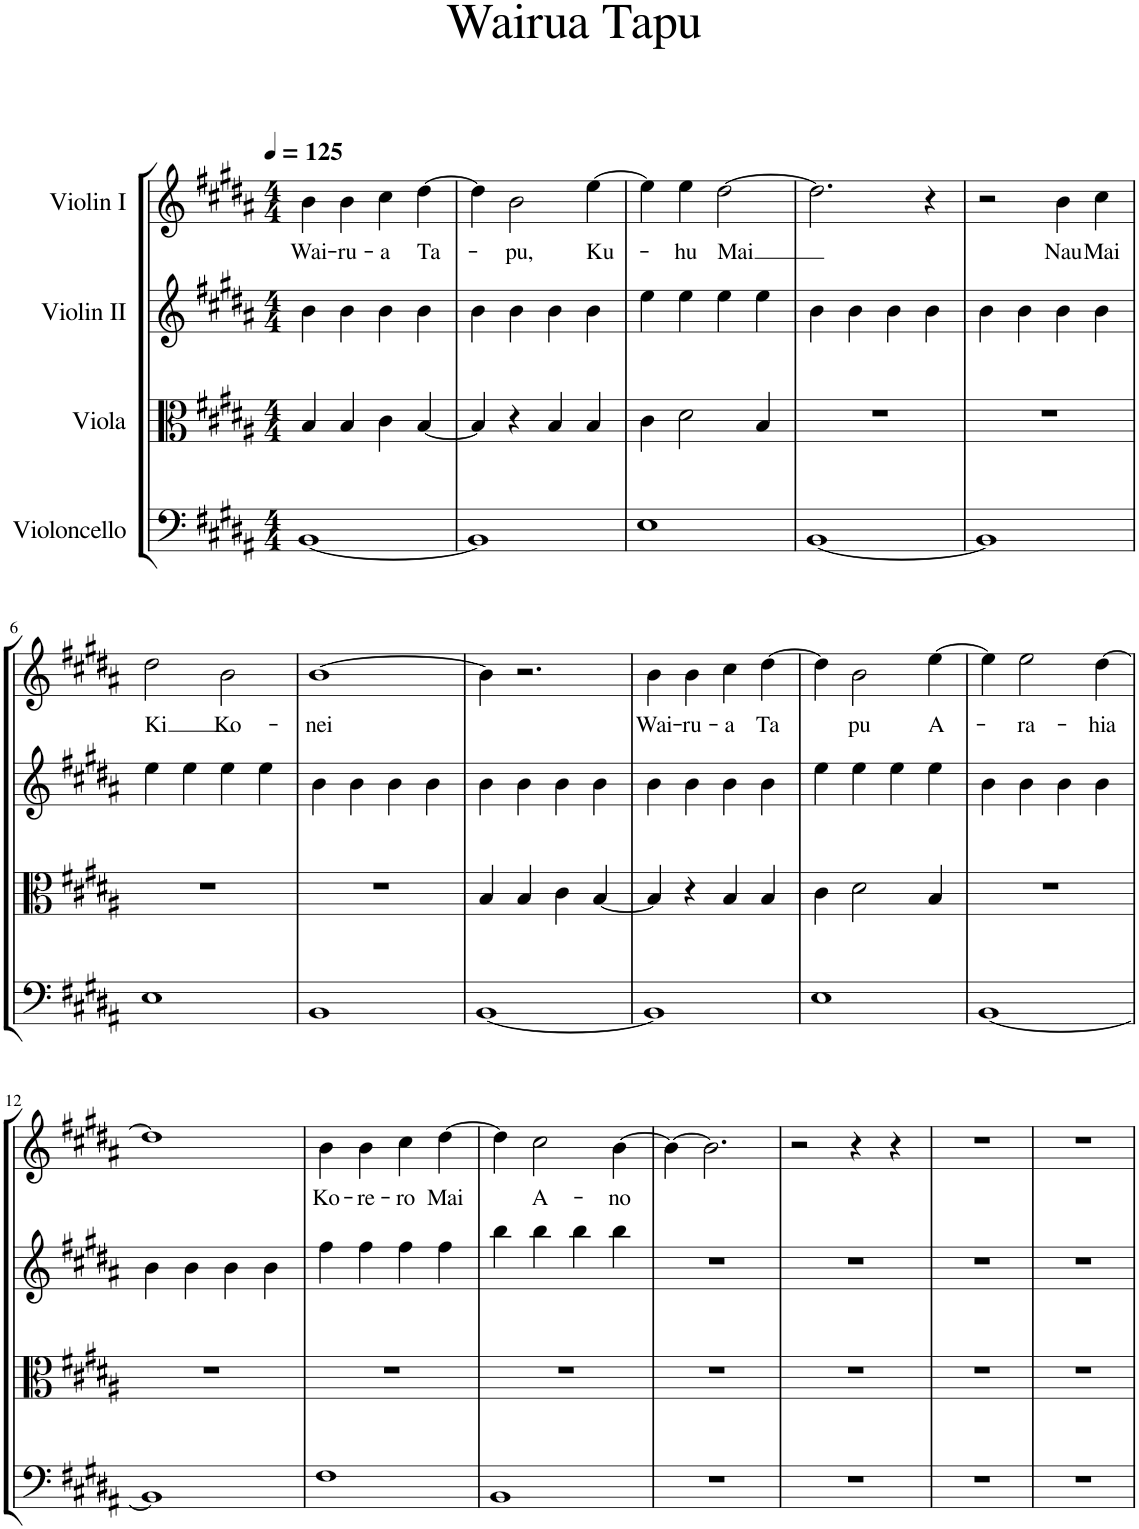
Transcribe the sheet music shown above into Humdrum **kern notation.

**kern	**kern	**kern	**kern	**text
*part4	*part3	*part2	*part1	*part1
*staff4	*staff3	*staff2	*staff1	*staff1
*I"Violoncello	*I"Viola	*I"Violin II	*I"Violin I	*
*I'Vc	*I'Vla	*I'Vln	*I'Vln	*
*clefF4	*clefC3	*clefG2	*clefG2	*
*k[f#c#g#d#a#]	*k[f#c#g#d#a#]	*k[f#c#g#d#a#]	*k[f#c#g#d#a#]	*
*M4/4	*M4/4	*M4/4	*M4/4	*
*MM125	*MM125	*MM125	*MM125	*
=1	=1	=1	=1	=1
!	!	!	!	!LO:LY:b
[1BB	4B/	4b\	4b\	Wai-
!	!	!	!	!LO:LY:b
.	4B/	4b\	4b\	-ru-
!	!	!	!	!LO:LY:b
.	4c#\	4b\	4cc#\	-a
!	!	!	!	!LO:LY:b
.	[4B/	4b\	[4dd#\	Ta-
=2	=2	=2	=2	=2
1BB]	4B/]	4b\	4dd#\]	.
!	!	!	!	!LO:LY:b
.	4r	4b\	2b\	-pu,
.	4B/	4b\	.	.
!	!	!	!	!LO:LY:b
.	4B/	4b\	[4ee\	Ku-
=3	=3	=3	=3	=3
1E	4c#\	4ee\	4ee\]	.
!	!	!	!	!LO:LY:b
.	2d#\	4ee\	4ee\	hu
!	!	!	!	!LO:LY:b
.	.	4ee\	[2dd#\	Mai
.	4B/	4ee\	.	.
=4	=4	=4	=4	=4
[1BB	1r	4b\	2.dd#\]	.
.	.	4b\	.	.
.	.	4b\	.	.
.	.	4b\	4r	.
=5	=5	=5	=5	=5
1BB]	1r	4b\	2r	.
.	.	4b\	.	.
!	!	!	!	!LO:LY:b
.	.	4b\	4b\	Nau
!	!	!	!	!LO:LY:b
.	.	4b\	4cc#\	Mai
!!LO:LB:g=z
=6	=6	=6	=6	=6
!	!	!	!	!LO:LY:b
1E	1r	4ee\	2dd#\	Ki
.	.	4ee\	.	.
!	!	!	!	!LO:LY:b
.	.	4ee\	2b\	Ko-
.	.	4ee\	.	.
=7	=7	=7	=7	=7
!	!	!	!	!LO:LY:b
1BB	1r	4b\	[1b	-nei
.	.	4b\	.	.
.	.	4b\	.	.
.	.	4b\	.	.
=8	=8	=8	=8	=8
[1BB	4B/	4b\	4b\]	.
.	4B/	4b\	2.r	.
.	4c#\	4b\	.	.
.	[4B/	4b\	.	.
=9	=9	=9	=9	=9
!	!	!	!	!LO:LY:b
1BB]	4B/]	4b\	4b\	Wai-
!	!	!	!	!LO:LY:b
.	4r	4b\	4b\	-ru-
!	!	!	!	!LO:LY:b
.	4B/	4b\	4cc#\	-a
!	!	!	!	!LO:LY:b
.	4B/	4b\	[4dd#\	Ta
=10	=10	=10	=10	=10
1E	4c#\	4ee\	4dd#\]	.
!	!	!	!	!LO:LY:b
.	2d#\	4ee\	2b\	pu
.	.	4ee\	.	.
!	!	!	!	!LO:LY:b
.	4B/	4ee\	[4ee\	A-
=11	=11	=11	=11	=11
[1BB	1r	4b\	4ee\]	.
!	!	!	!	!LO:LY:b
.	.	4b\	2ee\	ra-
.	.	4b\	.	.
!	!	!	!	!LO:LY:b
.	.	4b\	[4dd#\	-hia
!!LO:LB:g=z
=12	=12	=12	=12	=12
1BB]	1r	4b\	1dd#]	.
.	.	4b\	.	.
.	.	4b\	.	.
.	.	4b\	.	.
=13	=13	=13	=13	=13
!	!	!	!	!LO:LY:b
1F#	1r	4ff#\	4b\	Ko-
!	!	!	!	!LO:LY:b
.	.	4ff#\	4b\	-re-
!	!	!	!	!LO:LY:b
.	.	4ff#\	4cc#\	-ro
!	!	!	!	!LO:LY:b
.	.	4ff#\	[4dd#\	Mai
=14	=14	=14	=14	=14
1BB	1r	4bb\	4dd#\]	.
!	!	!	!	!LO:LY:b
.	.	4bb\	2cc#\	A-
.	.	4bb\	.	.
!	!	!	!	!LO:LY:b
.	.	4bb\	[4b\	-no
=15	=15	=15	=15	=15
1r	1r	1r	4b\_	.
.	.	.	2.b\]	.
=16	=16	=16	=16	=16
1r	1r	1r	2r	.
.	.	.	4r	.
.	.	.	4r	.
=17	=17	=17	=17	=17
1r	1r	1r	1r	.
=18	=18	=18	=18	=18
1r	1r	1r	1r	.
=	=	=	=	=
*-	*-	*-	*-	*-
